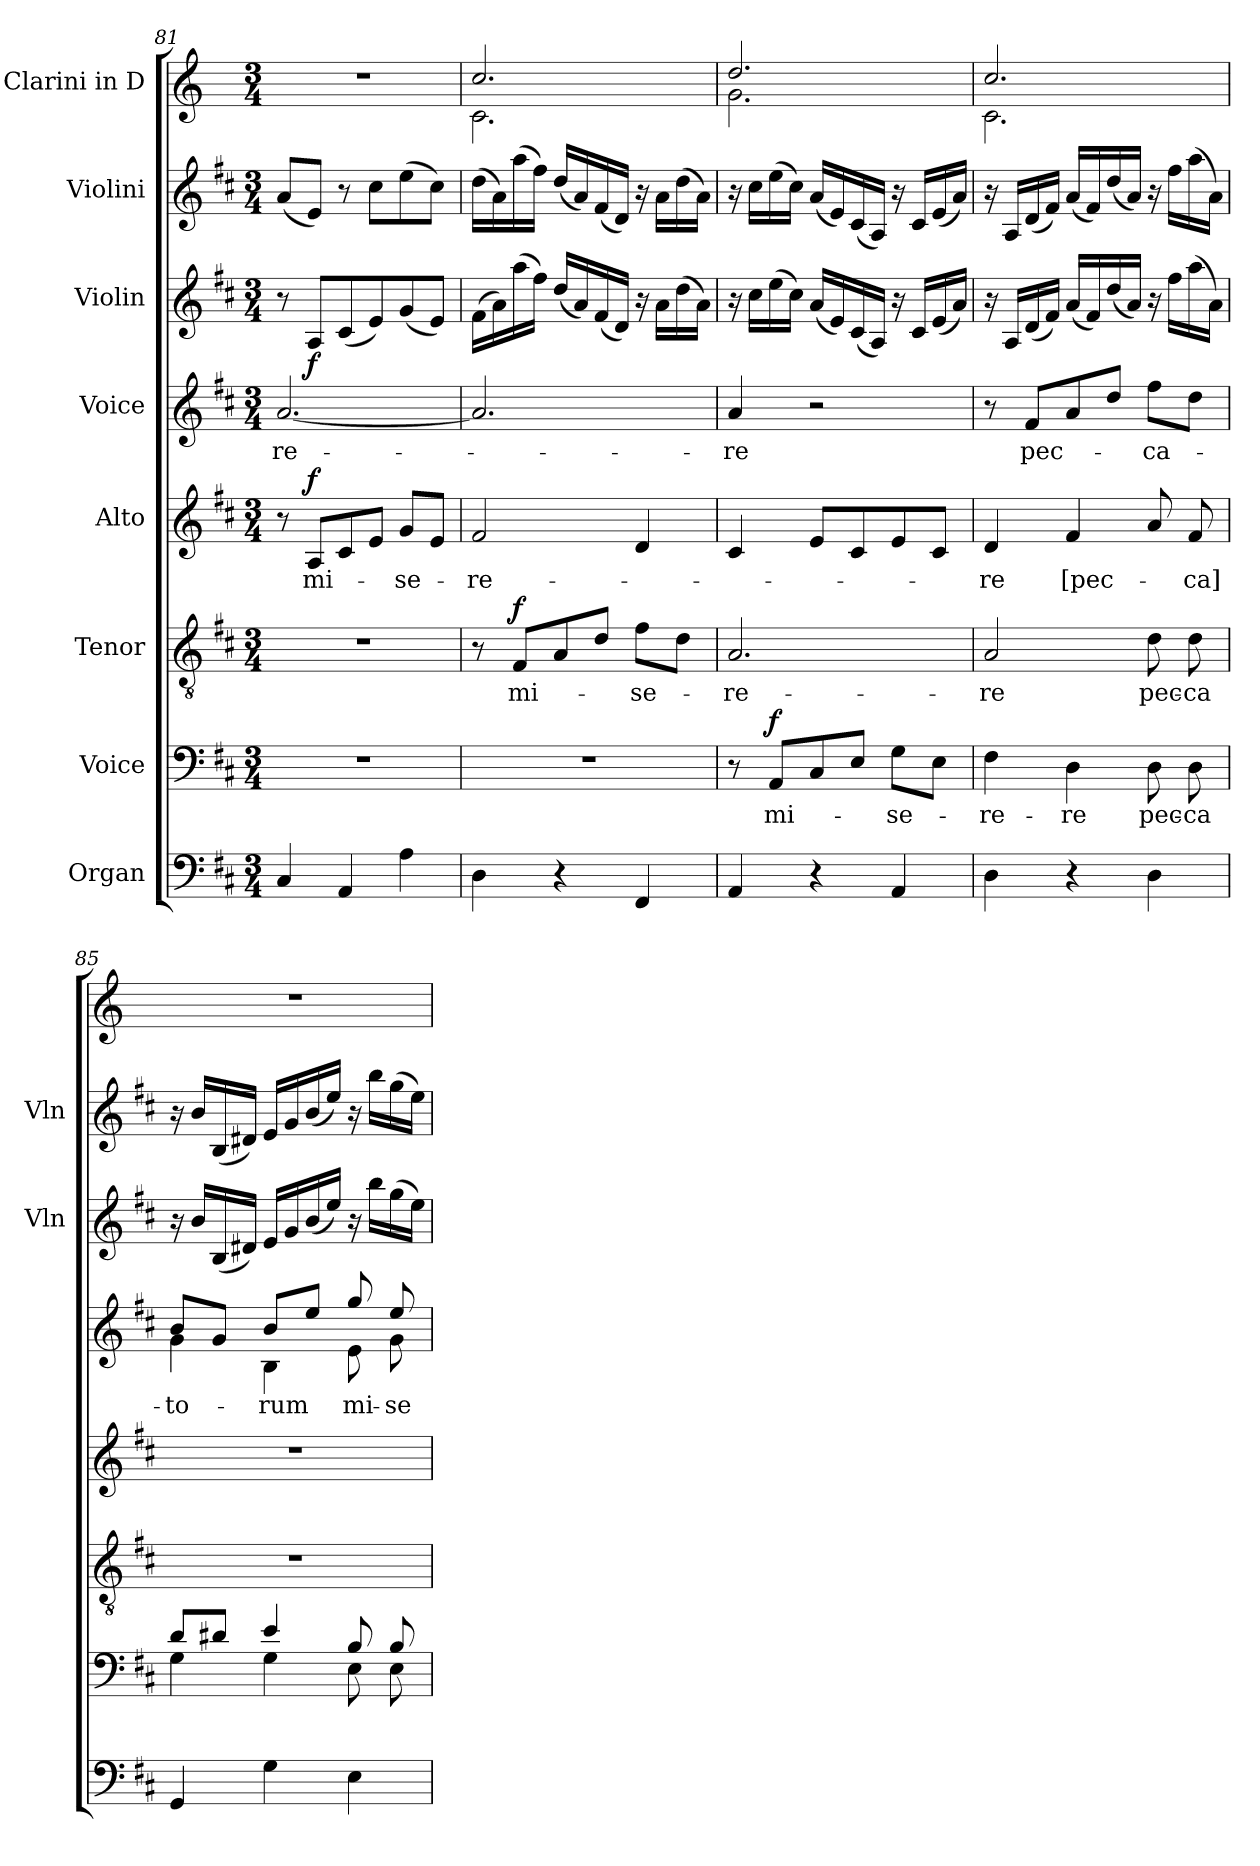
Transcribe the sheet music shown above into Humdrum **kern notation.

**kern	**kern	**text	**dynam	**kern	**text	**dynam	**kern	**text	**dynam	**kern	**text	**kern	**dynam	**kern	**kern
*part8	*part7	*part7	*part7	*part6	*part6	*part6	*part5	*part5	*part5	*part4	*part4	*part3	*part3	*part2	*part1
*staff8	*staff7	*staff7	*staff7	*staff6	*staff6	*staff6	*staff5	*staff5	*staff5	*staff4	*staff4	*staff3	*staff3	*staff2	*staff1
*I"Organ	*I"Voice	*	*	*I"Tenor	*	*	*I"Alto	*	*	*I"Voice	*	*I"Violin	*	*I"Violini	*I"Clarini in D
*	*	*	*	*	*	*	*	*	*	*	*	*I'Vln	*	*I'Vln	*
!!LO:PB:g=z
*clefF4	*clefF4	*	*	*clefGv2	*	*	*clefG2	*	*	*clefG2	*	*clefG2	*	*clefG2	*clefG2
*	*	*	*	*	*	*	*	*	*	*	*	*	*	*	*ITrd-1c-2
*k[f#c#]	*k[f#c#]	*	*	*k[f#c#]	*	*	*k[f#c#]	*	*	*k[f#c#]	*	*k[f#c#]	*	*k[f#c#]	*k[f#c#]
*M3/4	*M3/4	*	*	*M3/4	*	*	*M3/4	*	*	*M3/4	*	*M3/4	*	*M3/4	*M3/4
=81	=81	=81	=81	=81	=81	=81	=81	=81	=81	=81	=81	=81	=81	=81	=81
!	!	!	!	!	!	!	!	!	!	!	!LO:LY:b	!	!	!	!
4C#/	2.r	.	.	2.r	.	.	8r	.	.	[2.a/	-re-	8r	.	(8a/L	2.r
!	!	!	!	!	!	!	!	!LO:LY:b	!LO:DY:b	!	!	!	!LO:DY:b	!	!
.	.	.	.	.	.	.	8A/L	mi-	f	.	.	8A/L	f	8e/J)	.
4AA/	.	.	.	.	.	.	8c#/	.	.	.	.	(8c#/	.	8r	.
.	.	.	.	.	.	.	8e/J	.	.	.	.	8e/)	.	8cc#\L	.
!	!	!	!	!	!	!	!	!LO:LY:b	!	!	!	!	!	!	!
4A\	.	.	.	.	.	.	8g/L	-se-	.	.	.	(8g/	.	(8ee\	.
.	.	.	.	.	.	.	8e/J	.	.	.	.	8e/J)	.	8cc#\J)	.
=82	=82	=82	=82	=82	=82	=82	=82	=82	=82	=82	=82	=82	=82	=82	=82
!	!	!	!	!	!	!	!	!LO:LY:b	!	!	!	!	!	!	!
*	*	*	*	*	*	*	*	*	*	*	*	*	*	*	*^
4D\	2.r	.	.	8r	.	.	2f#/	-re-	.	2.a/]	.	(16f#\LL	.	(16dd\LL	2.dd/	2.d\
.	.	.	.	.	.	.	.	.	.	.	.	16a\)	.	16a\)	.	.
!	!	!	!	!	!LO:LY:b	!LO:DY:b	!	!	!	!	!	!	!	!	!	!
.	.	.	.	8F#/L	mi-	f	.	.	.	.	.	(16aa\	.	(16aa\	.	.
.	.	.	.	.	.	.	.	.	.	.	.	16ff#\JJ)	.	16ff#\JJ)	.	.
4r	.	.	.	8A/	.	.	.	.	.	.	.	(16dd/LL	.	(16dd/LL	.	.
.	.	.	.	.	.	.	.	.	.	.	.	16a/)	.	16a/)	.	.
.	.	.	.	8d/J	.	.	.	.	.	.	.	(16f#/	.	(16f#/	.	.
.	.	.	.	.	.	.	.	.	.	.	.	16d/JJ)	.	16d/JJ)	.	.
!	!	!	!	!	!LO:LY:b	!	!	!	!	!	!	!	!	!	!	!
4FF#/	.	.	.	8f#\L	-se-	.	4d/	.	.	.	.	16r	.	16r	.	.
.	.	.	.	.	.	.	.	.	.	.	.	16a\LL	.	16a\LL	.	.
.	.	.	.	8d\J	.	.	.	.	.	.	.	(16dd\	.	(16dd\	.	.
.	.	.	.	.	.	.	.	.	.	.	.	16a\JJ)	.	16a\JJ)	.	.
=83	=83	=83	=83	=83	=83	=83	=83	=83	=83	=83	=83	=83	=83	=83	=83	=83
!	!	!	!	!	!LO:LY:b	!	!	!	!	!	!LO:LY:b	!	!	!	!	!
4AA/	8r	.	.	2.A/	-re-	.	4c#/	.	.	4a/	-re	16r	.	16r	2.ee/	2.a\
.	.	.	.	.	.	.	.	.	.	.	.	16cc#\LL	.	16cc#\LL	.	.
!	!	!LO:LY:b	!LO:DY:b	!	!	!	!	!	!	!	!	!	!	!	!	!
.	8AA/L	mi-	f	.	.	.	.	.	.	.	.	(16ee\	.	(16ee\	.	.
.	.	.	.	.	.	.	.	.	.	.	.	16cc#\JJ)	.	16cc#\JJ)	.	.
4r	8C#/	.	.	.	.	.	8e/L	.	.	2r	.	(16a/LL	.	(16a/LL	.	.
.	.	.	.	.	.	.	.	.	.	.	.	16e/)	.	16e/)	.	.
.	8E/J	.	.	.	.	.	8c#/	.	.	.	.	(16c#/	.	(16c#/	.	.
.	.	.	.	.	.	.	.	.	.	.	.	16A/JJ)	.	16A/JJ)	.	.
!	!	!LO:LY:b	!	!	!	!	!	!	!	!	!	!	!	!	!	!
4AA/	8G\L	-se-	.	.	.	.	8e/	.	.	.	.	16r	.	16r	.	.
.	.	.	.	.	.	.	.	.	.	.	.	16c#/LL	.	16c#/LL	.	.
.	8E\J	.	.	.	.	.	8c#/J	.	.	.	.	(16e/	.	(16e/	.	.
.	.	.	.	.	.	.	.	.	.	.	.	16a/JJ)	.	16a/JJ)	.	.
=84	=84	=84	=84	=84	=84	=84	=84	=84	=84	=84	=84	=84	=84	=84	=84	=84
!	!	!LO:LY:b	!	!	!LO:LY:b	!	!	!LO:LY:b	!	!	!	!	!	!	!	!
4D\	4F#\	-re-	.	2A/	-re	.	4d/	-re	.	8r	.	16r	.	16r	2.dd/	2.d\
.	.	.	.	.	.	.	.	.	.	.	.	16A/LL	.	16A/LL	.	.
!	!	!	!	!	!	!	!	!	!	!	!LO:LY:b	!	!	!	!	!
.	.	.	.	.	.	.	.	.	.	8f#/L	pec-	(16d/	.	(16d/	.	.
.	.	.	.	.	.	.	.	.	.	.	.	16f#/JJ)	.	16f#/JJ)	.	.
!	!	!LO:LY:b	!	!	!	!	!	!LO:LY:b	!	!	!	!	!	!	!	!
4r	4D\	-re	.	.	.	.	4f#/	[pec-	.	8a/	.	(16a/LL	.	(16a/LL	.	.
.	.	.	.	.	.	.	.	.	.	.	.	16f#/)	.	16f#/)	.	.
.	.	.	.	.	.	.	.	.	.	8dd/J	.	(16dd/	.	(16dd/	.	.
.	.	.	.	.	.	.	.	.	.	.	.	16a/JJ)	.	16a/JJ)	.	.
!	!	!LO:LY:b	!	!	!LO:LY:b	!	!	!	!	!	!LO:LY:b	!	!	!	!	!
4D\	8D\	pec-	.	8d\	pec-	.	8a/	.	.	8ff#\L	-ca-	16r	.	16r	.	.
.	.	.	.	.	.	.	.	.	.	.	.	16ff#\LL	.	16ff#\LL	.	.
!	!	!LO:LY:b	!	!	!LO:LY:b	!	!	!LO:LY:b	!	!	!	!	!	!	!	!
.	8D\	-ca	.	8d\	-ca	.	8f#/	-ca]	.	8dd\J	.	(16aa\	.	(16aa\	.	.
.	.	.	.	.	.	.	.	.	.	.	.	16a\JJ)	.	16a\JJ)	.	.
*	*	*	*	*	*	*	*	*	*	*	*	*	*	*	*v	*v
!!LO:LB:g=z
=85	=85	=85	=85	=85	=85	=85	=85	=85	=85	=85	=85	=85	=85	=85	=85
*	*^	*	*	*	*	*	*	*	*	*	*	*	*	*	*
!	!	!	!	!	!	!	!	!	!	!	!	!LO:LY:b	!	!	!	!
*	*	*	*	*	*	*	*	*	*	*	*^	*	*	*	*	*
4GG/	8d/L	4G\	.	.	2.r	.	.	2.r	.	.	8b/L	4g\	-to-	16r	.	16r	2.r
.	.	.	.	.	.	.	.	.	.	.	.	.	.	16b/LL	.	16b/LL	.
.	8d#X/J	.	.	.	.	.	.	.	.	.	8g/J	.	.	(16B/	.	(16B/	.
.	.	.	.	.	.	.	.	.	.	.	.	.	.	16d#X/JJ)	.	16d#X/JJ)	.
!	!	!	!	!	!	!	!	!	!	!	!	!	!LO:LY:b	!	!	!	!
4G\	4e/	4G\	.	.	.	.	.	.	.	.	8b/L	4B\	-rum	16e/LL	.	16e/LL	.
.	.	.	.	.	.	.	.	.	.	.	.	.	.	16g/	.	16g/	.
.	.	.	.	.	.	.	.	.	.	.	8ee/J	.	.	(16b/	.	(16b/	.
.	.	.	.	.	.	.	.	.	.	.	.	.	.	16ee/JJ)	.	16ee/JJ)	.
!	!	!	!	!	!	!	!	!	!	!	!	!	!LO:LY:b	!	!	!	!
4E\	8B/	8E\	.	.	.	.	.	.	.	.	8gg/	8e\	mi-	16r	.	16r	.
.	.	.	.	.	.	.	.	.	.	.	.	.	.	16bb\LL	.	16bb\LL	.
!	!	!	!	!	!	!	!	!	!	!	!	!	!LO:LY:b	!	!	!	!
.	8B/	8E\	.	.	.	.	.	.	.	.	8ee/	8g\	-se-	(16gg\	.	(16gg\	.
.	.	.	.	.	.	.	.	.	.	.	.	.	.	16ee\JJ)	.	16ee\JJ)	.
*	*v	*v	*	*	*	*	*	*	*	*	*v	*v	*	*	*	*	*
=	=	=	=	=	=	=	=	=	=	=	=	=	=	=	=
*-	*-	*-	*-	*-	*-	*-	*-	*-	*-	*-	*-	*-	*-	*-	*-
